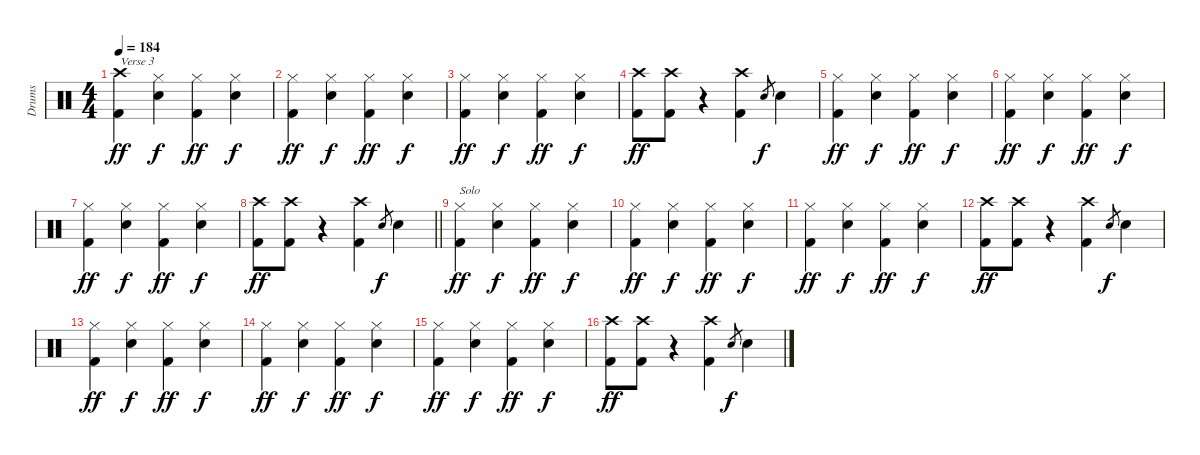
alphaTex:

\track ("Drums" "Drums") {instrument percussion}
\staff {score}
\articulation defaults
\ts (4 4)
\tempo 184
\clef neutral
\ks c
("Crash high (hit)" "Kick (hit) 2").4{txt "Verse 3" dy ff} ("Hi-Hat (closed)" "Snare (hit) 2").4{dy f} ("Hi-Hat (closed)" "Kick (hit) 2").4{dy ff} ("Hi-Hat (closed)" "Snare (hit) 2").4{dy f} |
("Hi-Hat (closed)" "Kick (hit) 2").4{dy ff} ("Hi-Hat (closed)" "Snare (hit) 2").4{dy f} ("Hi-Hat (closed)" "Kick (hit) 2").4{dy ff} ("Hi-Hat (closed)" "Snare (hit) 2").4{dy f} |
("Hi-Hat (closed)" "Kick (hit) 2").4{dy ff} ("Hi-Hat (closed)" "Snare (hit) 2").4{dy f} ("Hi-Hat (closed)" "Kick (hit) 2").4{dy ff} ("Hi-Hat (closed)" "Snare (hit) 2").4{dy f} |
("Crash high (hit)" "Kick (hit) 2").8{dy ff} ("Crash high (hit)" "Kick (hit) 2").8 r.4 ("Crash high (hit)" "Kick (hit) 2").4 "Snare (hit) 2".8{gr dy f} "Snare (hit) 2".4 |
("Hi-Hat (closed)" "Kick (hit) 2").4{dy ff} ("Hi-Hat (closed)" "Snare (hit) 2").4{dy f} ("Hi-Hat (closed)" "Kick (hit) 2").4{dy ff} ("Hi-Hat (closed)" "Snare (hit) 2").4{dy f} |
("Hi-Hat (closed)" "Kick (hit) 2").4{dy ff} ("Hi-Hat (closed)" "Snare (hit) 2").4{dy f} ("Hi-Hat (closed)" "Kick (hit) 2").4{dy ff} ("Hi-Hat (closed)" "Snare (hit) 2").4{dy f} |
("Hi-Hat (closed)" "Kick (hit) 2").4{dy ff} ("Hi-Hat (closed)" "Snare (hit) 2").4{dy f} ("Hi-Hat (closed)" "Kick (hit) 2").4{dy ff} ("Hi-Hat (closed)" "Snare (hit) 2").4{dy f} |
\barLineRight lightlight
("Crash high (hit)" "Kick (hit) 2").8{dy ff} ("Crash high (hit)" "Kick (hit) 2").8 r.4 ("Crash high (hit)" "Kick (hit) 2").4 "Snare (hit) 2".8{gr dy f} "Snare (hit) 2".4 |
("Hi-Hat (closed)" "Kick (hit) 2").4{txt "Solo" dy ff} ("Hi-Hat (closed)" "Snare (hit) 2").4{dy f} ("Hi-Hat (closed)" "Kick (hit) 2").4{dy ff} ("Hi-Hat (closed)" "Snare (hit) 2").4{dy f} |
("Hi-Hat (closed)" "Kick (hit) 2").4{dy ff} ("Hi-Hat (closed)" "Snare (hit) 2").4{dy f} ("Hi-Hat (closed)" "Kick (hit) 2").4{dy ff} ("Hi-Hat (closed)" "Snare (hit) 2").4{dy f} |
("Hi-Hat (closed)" "Kick (hit) 2").4{dy ff} ("Hi-Hat (closed)" "Snare (hit) 2").4{dy f} ("Hi-Hat (closed)" "Kick (hit) 2").4{dy ff} ("Hi-Hat (closed)" "Snare (hit) 2").4{dy f} |
("Crash high (hit)" "Kick (hit) 2").8{dy ff} ("Crash high (hit)" "Kick (hit) 2").8 r.4 ("Crash high (hit)" "Kick (hit) 2").4 "Snare (hit) 2".8{gr dy f} "Snare (hit) 2".4 |
("Hi-Hat (closed)" "Kick (hit) 2").4{dy ff} ("Hi-Hat (closed)" "Snare (hit) 2").4{dy f} ("Hi-Hat (closed)" "Kick (hit) 2").4{dy ff} ("Hi-Hat (closed)" "Snare (hit) 2").4{dy f} |
("Hi-Hat (closed)" "Kick (hit) 2").4{dy ff} ("Hi-Hat (closed)" "Snare (hit) 2").4{dy f} ("Hi-Hat (closed)" "Kick (hit) 2").4{dy ff} ("Hi-Hat (closed)" "Snare (hit) 2").4{dy f} |
("Hi-Hat (closed)" "Kick (hit) 2").4{dy ff} ("Hi-Hat (closed)" "Snare (hit) 2").4{dy f} ("Hi-Hat (closed)" "Kick (hit) 2").4{dy ff} ("Hi-Hat (closed)" "Snare (hit) 2").4{dy f} |
("Crash high (hit)" "Kick (hit) 2").8{dy ff} ("Crash high (hit)" "Kick (hit) 2").8 r.4 ("Crash high (hit)" "Kick (hit) 2").4 "Snare (hit) 2".8{gr dy f} "Snare (hit) 2".4
